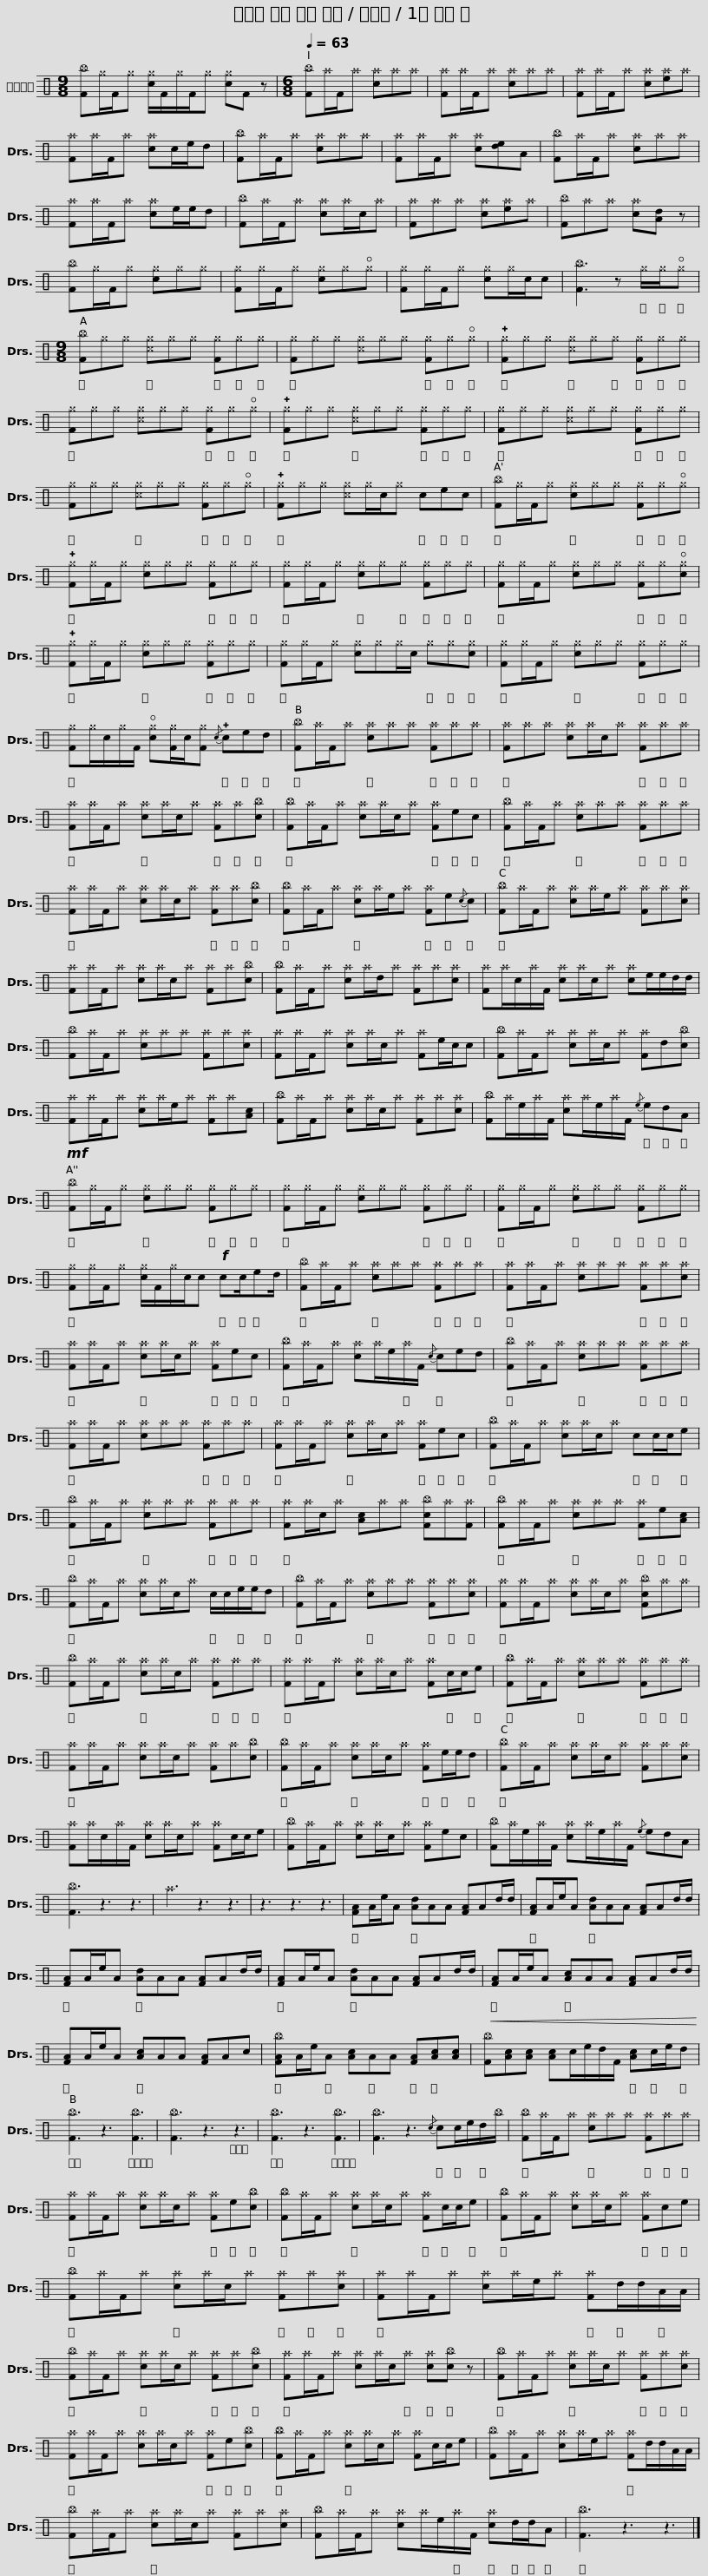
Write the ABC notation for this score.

X:1
L:1/8
M:9/8
I:linebreak $
K:C
V:1 perc
K:none
V:1
 [F_b]^g/F/^g [c^g]/F/^g/F/^g [c^g]F z |$[M:6/8][Q:1/4=63] [F_b]^a/F/^a [c^a]^a^a | [F^a]^a/F/^a [c^a]^a^a | [F^a]^a/F/^a [c^a][e^a]^a | [F^a]^a/F/^a [c^a]c/e/d | %5
 [F_b]^a/F/^a [c^a]^a^a |$ [F^a]^a/F/^a [c^a][de]A | [F_b]^a/F/^a [c^a]^a^a | [F^a]^a/F/^a [c^a]e/e/d | [F_b]^a/F/^a [c^a]^a/c/^a | %10
 [F^a]^a^a [c^a][e^a]^a |$ [F_b]^a^a [c^a][Ad] z | [F_b]^g/F/^g [c^g]^g^g | [F^g]^g/F/^g [c^g]^g!open!^g |$ [F^g]^g/F/^g [c^g]^g/c/c | %15
 [F_b]3 z ^g/^g/!open!^g |$[M:9/8] [F_b]^g^g [^c^g]^g^g [F^g]^g^g | [F^g]^g^g [^c^g]^g^g [F^g]^g!open!^g | !plus![F^g]^g^g [^c^g]^g^g [F^g]^g^g | [F^g]^g^g [^c^g]^g^g [F^g]^g!open!^g | %20
 !plus![F^g]^g^g [^c^g]^g^g [F^g]^g^g |$ [F^g]^g^g [^c^g]^g^g [F^g]^g^g | [F^g]^g^g [^c^g]^g^g [F^g]^g!open!^g | !plus![F^g]^g^g [^c^g]^g/c/^g cec |$ [F_b]^g/F/^g [c^g]^g^g [F^g]^g!open!^g | %25
 !plus![F^g]^g/F/^g [c^g]^g^g [F^g]^g^g | [F^g]^g/F/^g [c^g]^g^g [F^g]^g^g | [F^g]^g/F/^g [c^g]^g^g [F^g]^g!open![c^g] |$ !plus![F^g]^g/F/^g [c^g]^g^g [F^g]^g^g | [F^g]^g/F/^g [c^g]^g^g/c/ ^g^g[c^g] | %30
 [F^g]^g/F/^g [c^g]^g^g [F^g]^g^g | [F^g]^g/c/^g/F/ !open![c^g][F^g]/c/[F^g]{/c} !plus!ced |$ [F_b]^a/F/^a [c^a]^a^a [F^a]^a^a | [F^a]^a^a [c^a]^a/c/^a [F^a]^a^a | [F^a]^a/F/^a [c^a]^a/c/^a [F^a]^a[c_b] | %35
 [F_b]^a/F/^a [c^a]^a/c/^a [F^a]ec |$ [F_b]^a/F/^a [c^a]^a^a [F^a]^a^a | [F^a]^a/F/^a [c^a]^a/c/^a [F^a]^a[c_b] | [F_b]^a/F/^a [c^a]^a/e/^a [F^a]e{/c}c |$ [F_b]^a/F/^a [c^a]^a/e/^a [F^a]^a[c^a] | %40
 [F^a]^a/F/^a [c^a]^a/c/^a [F^a]^a[c_b] | [F_b]^a/F/^a [c^a]^a/d/^a [F^a]^a[c^a] | [F^a]^a/c/^a/F/ [c^a]^a/c/^a [c^a]e/e/d/d/ |$ [F_b]^a/F/^a [c^a]^a^a [F^a]^a[c^a] | [F^a]^a/F/^a [c^a]^a/c/^a [F^a]e/c/c | %45
 [F_b]^a/F/^a [c^a]^a/c/^a [F^a]d[c_b] | [F^a]^a/F/^a [c^a]^a/e/^a [F^a]^a[Ac] |$ [F_b]^a/F/^a [c^a]^a/c/^a [F^a]^a[c^a] | [F_b]^a/e/^a/F/ [c^a]^a/e/^a/F/{/e} edA |$!mf! [F_b]^g/F/^g [c^g]^g^g [F^g]^g^g | %50
 [F^g]^g/F/^g [c^g]^g^g [F^g]^g^g | [F^g]^g/F/^g [c^g]^g^g [F^g]^g^g | [F^g]^g/F/^g [c^g]/F/^g/c/c!f! cc/ed/ |$ [F_b]^a/F/^a [c^a]^a^a [F^a]^a^a | [F^a]^a/F/^a [c^a]^a^a [F^a]^a[c^a] | %55
 [F^a]^a/F/^a [c^a]^a/c/^a [F^a]ec | [F_b]^a/F/^a [c^a]^a/e/^a/F/{/c} ced |$ [F_b]^a/F/^a [c^a]^a^a [F^a]^a^a | [F^a]^a/F/^a [c^a]^a^a [F^a]^a^a | [F^a]^a/F/^a [c^a]^a/c/^a [F^a]ec | %60
 [F_b]^a/F/^a [c^a]^a/c/^a cc/c/e |$ [F_b]^a/F/^a [c^a]^a^a [F^a]^a^a | [F^a]^a/c/^a [Ac]^a^a [Fc_b]^a[F^a] | [F_b]^a/F/^a [c^a]^a^a [F^a]e[Ac] | [F_b]^a/F/^a [c^a]^a/c/^a c/c/e/e/d |$ %65
 [F_b]^a/F/^a [c^a]^a^a [F^a]^a[c^a] | [F^a]^a/F/^a [c^a]^a/c/^a [Fc_b]^a^a | [F_b]^a/F/^a [c^a]^a/c/^a [F^a]^a^a | [F^a]^a/F/^a [c^a]^a/c/^a [F^a]c/c/e |$ [F_b]^a/F/^a [c^a]^a^a [F^a]^a^a | %70
 [F^a]^a/F/^a [c^a]^a/c/^a [F^a]^a[c_b] | [F_b]^a/F/^a [c^a]^a/c/^a [F^a]e/e/d |$ [F_b]^a/F/^a [c^a]^a/c/^a [F^a]^a[c^a] | [F^a]^a/c/^a/F/ [c^a]^a/c/^a [F^a]c/c/e | [F_b]^a/F/^a [c^a]^a/c/^a [F^a]ec | %75
 [F_b]^a/e/^a/F/ [c^a]^a/e/^a/F/{/e} edA |$ [F_b]3 z3 z3 | ^a3 z3 z3 | z3 z3 z3 |$ [FA]A/e/A [Ad]AA [FA]Ad/d/ | %80
 [FA]A/e/A [Ad]AA [FA]Ad/d/ | [FA]A/e/A [Ad]AA [FA]Ad/d/ | [FA]A/e/A [Ad]AA [FA]Ad/d/ |$ [FA]A/e/A [Ac]AA [FA]Ad/d/ | [FA]A/e/A [Ac]AA [FA]Ac | %85
 [FA_b]A/e/A [Ac]AA [FA][Ac][Ac] |!<(! [F_b][Ac][Ac] [Ac]c/e/d/F/ [Ac]c/e/d!<)! |$ [F_b]3 z3 [F_b]3 | [F_b]3 z3 z3 | [F_b]3 z3 [F_b]3 | %90
 [F_b]3 z3{/c} cc/e/d/_b/ |$ [F_b]^a/F/^a [c^a]^a^a [F^a]^a^a | [F^a]^a/F/^a [c^a]^a/c/^a [F^a]e[c_b] | [F_b]^a/F/^a [c^a]^a/c/^a [F^a]c/c/e | [F_b]^a/F/^a [c^a]^a/c/^a [F^a]ce |$ %95
 [F_b]^a/F/^a [c^a]^a/c/^a [F^a]^a[c^a] | [F^a]^a/F/^a [c^a]^a/e/^a [F^a]d/d/A/A/ | [F_b]^a/F/^a [c^a]^a/c/^a [F^a]^a[c_b] | [F^a]^a/F/^a [c^a]^a/c/^a [c^a][c_b] z |$ [F_b]^a/F/^a [c^a]^a/c/^a [F^a]^a[c^a] | %100
 [F^a]^a/F/^a [c^a]^a/c/^a [F^a]e[c_b] | [F_b]^a/F/^a [c^a]^a/c/^a [F^a]c/c/e | [F_b]^a/F/^a [c^a]^a/e/^a [F^a]d/d/A/A/ |$ [F_b]^a/F/^a [c^a]^a/c/^a [F^a]^a[c^a] | [F_b]^a/F/^a [c^a]^a/e/^a/F/ [c^a]d/d/A | %105
 [F_b]3 z3 z3 |] %106
